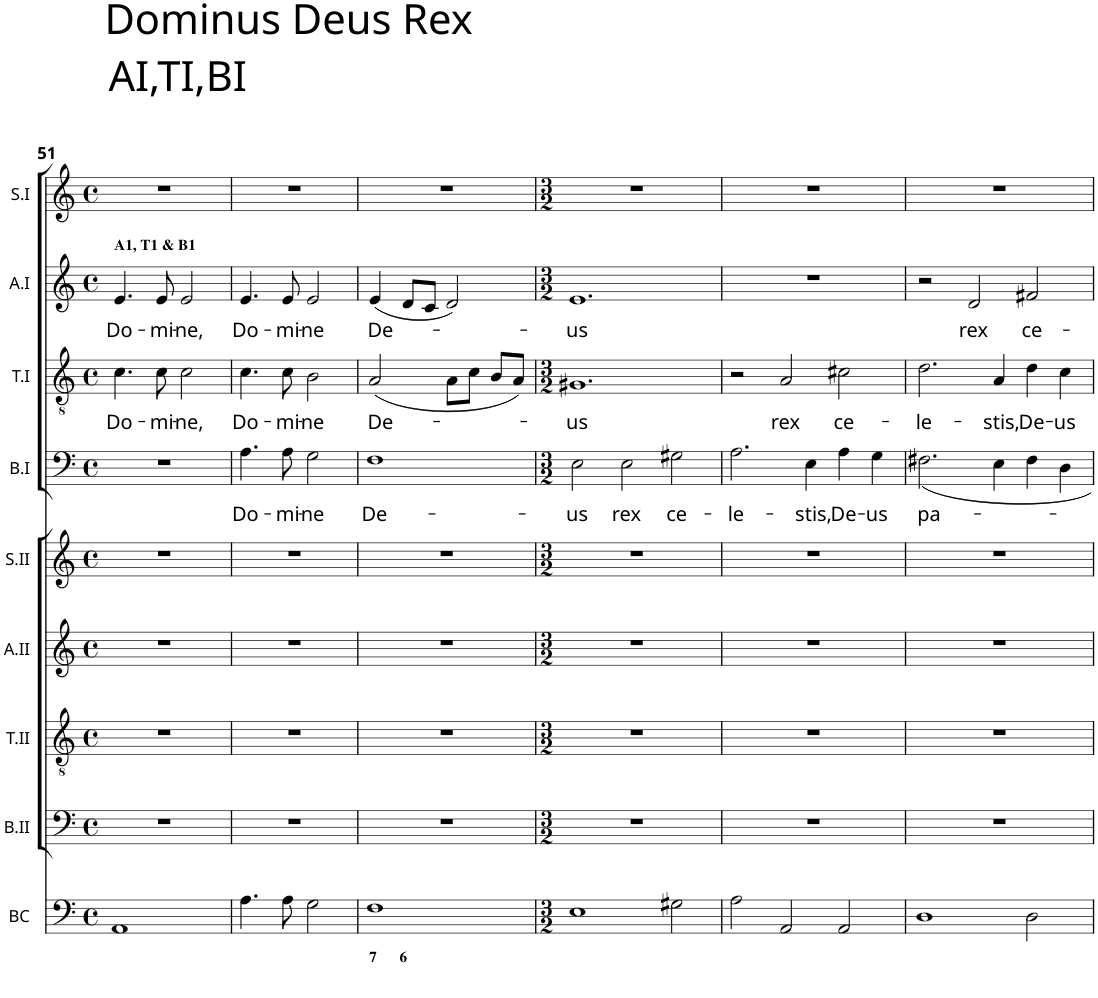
**kern	**kern	**kern	**kern	**kern	**kern	**text	**kern	**text	**kern	**text	**kern
*part9	*part8	*part7	*part6	*part5	*part4	*part4	*part3	*part3	*part2	*part2	*part1
*staff9	*staff8	*staff7	*staff6	*staff5	*staff4	*staff4	*staff3	*staff3	*staff2	*staff2	*staff1
*I"Basse Continue	*I"Basse II	*I"Tenor II	*I"Alti II	*I"Soprane II	*I"Basse I	*	*I"Tenor I	*	*I"Alti I	*	*I"Soprane I
*I'BC	*I'B.II	*I'T.II	*I'A.II	*I'S.II	*I'B.I	*	*I'T.I	*	*I'A.I	*	*I'S.I
!!LO:PB:g=z
*clefF4	*clefF4	*clefGv2	*clefG2	*clefG2	*clefF4	*	*clefGv2	*	*clefG2	*	*clefG2
*	*Trd1c2	*	*Trd8c14	*	*	*	*	*	*	*	*
*k[]	*k[]	*k[]	*k[]	*k[]	*k[]	*	*k[]	*	*k[]	*	*k[]
*M4/4	*M4/4	*M4/4	*M4/4	*M4/4	*M4/4	*	*M4/4	*	*M4/4	*	*M4/4
*met(c)	*met(c)	*met(c)	*met(c)	*met(c)	*met(c)	*	*met(c)	*	*met(c)	*	*met(c)
=51	=51	=51	=51	=51	=51	=51	=51	=51	=51	=51	=51
!	!	!	!	!	!	!	!	!	!	!	!LO:TX:a:t=Dominus Deus Rex
!	!	!	!	!	!	!	!	!	!	!	!LO:TX:a:t=AI,TI,BI
!	!	!	!	!	!	!	!	!	!LO:TX:a:B:t=A1, T1 & B1	!	!
!	!	!	!	!	!	!	!	!LO:LY:b	!	!LO:LY:b	!
1AA	1r	1r	1r	1r	1r	.	4.c\	Do-	4.e/	Do-	1r
!	!	!	!	!	!	!	!	!LO:LY:b	!	!LO:LY:b	!
.	.	.	.	.	.	.	8c\	-mi-	8e/	-mi-	.
!	!	!	!	!	!	!	!	!LO:LY:b	!	!LO:LY:b	!
.	.	.	.	.	.	.	2c\	-ne,	2e/	-ne,	.
=52	=52	=52	=52	=52	=52	=52	=52	=52	=52	=52	=52
!	!	!	!	!	!	!LO:LY:b	!	!LO:LY:b	!	!LO:LY:b	!
4.A\	1r	1r	1r	1r	4.A\	Do-	4.c\	Do-	4.e/	Do-	1r
!	!	!	!	!	!	!LO:LY:b	!	!LO:LY:b	!	!LO:LY:b	!
8A\	.	.	.	.	8A\	-mi-	8c\	-mi-	8e/	-mi-	.
!	!	!	!	!	!	!LO:LY:b	!	!LO:LY:b	!	!LO:LY:b	!
2G\	.	.	.	.	2G\	-ne	2B\	-ne	2e/	-ne	.
=53	=53	=53	=53	=53	=53	=53	=53	=53	=53	=53	=53
!LO:TX:b:B:t=7      6	!	!	!	!	!	!	!	!	!	!	!
!	!	!	!	!	!	!LO:LY:b	!	!LO:LY:b	!	!LO:LY:b	!
1F	1r	1r	1r	1r	1F	De-	(<2A/	De-	(4e/	De-	1r
.	.	.	.	.	.	.	.	.	8d/L	.	.
.	.	.	.	.	.	.	.	.	8c/J	.	.
.	.	.	.	.	.	.	8A\L	.	2d/)	.	.
.	.	.	.	.	.	.	8c\J	.	.	.	.
.	.	.	.	.	.	.	8B/L	.	.	.	.
.	.	.	.	.	.	.	8A/J)	.	.	.	.
=54	=54	=54	=54	=54	=54	=54	=54	=54	=54	=54	=54
*M3/2	*M3/2	*M3/2	*M3/2	*M3/2	*M3/2	*	*M3/2	*	*M3/2	*	*M3/2
!	!	!	!	!	!	!LO:LY:b	!	!LO:LY:b	!	!LO:LY:b	!
1E	1.r	1.r	1.r	1.r	2E\	-us	1.G#X	-us	1.e	-us	1.r
!	!	!	!	!	!	!LO:LY:b	!	!	!	!	!
.	.	.	.	.	2E\	rex	.	.	.	.	.
!	!	!	!	!	!	!LO:LY:b	!	!	!	!	!
2G#X\	.	.	.	.	2G#X\	ce-	.	.	.	.	.
=55	=55	=55	=55	=55	=55	=55	=55	=55	=55	=55	=55
!	!	!	!	!	!	!LO:LY:b	!	!	!	!	!
2A\	1.r	1.r	1.r	1.r	2.A\	-le-	2r	.	1.r	.	1.r
!	!	!	!	!	!	!	!	!LO:LY:b	!	!	!
2AA/	.	.	.	.	.	.	2A/	rex	.	.	.
!	!	!	!	!	!	!LO:LY:b	!	!	!	!	!
.	.	.	.	.	4E\	-stis,	.	.	.	.	.
!	!	!	!	!	!	!LO:LY:b	!	!LO:LY:b	!	!	!
2AA/	.	.	.	.	4A\	De-	2c#X\	ce-	.	.	.
!	!	!	!	!	!	!LO:LY:b	!	!	!	!	!
.	.	.	.	.	4G\	-us	.	.	.	.	.
=56	=56	=56	=56	=56	=56	=56	=56	=56	=56	=56	=56
!	!	!	!	!	!	!LO:LY:b	!	!LO:LY:b	!	!	!
1D	1.r	1.r	1.r	1.r	2.F#X\	pa-	2.d\	-le-	2r	.	1.r
!	!	!	!	!	!	!	!	!	!	!LO:LY:b	!
.	.	.	.	.	.	.	.	.	2d/	rex	.
!	!	!	!	!	!	!	!	!LO:LY:b	!	!	!
.	.	.	.	.	4E\	.	4A/	-stis,	.	.	.
!	!	!	!	!	!	!	!	!LO:LY:b	!	!LO:LY:b	!
2D\	.	.	.	.	4F#\	.	4d\	De-	2f#X/	ce-	.
!	!	!	!	!	!	!	!	!LO:LY:b	!	!	!
.	.	.	.	.	4D\	.	4c\	-us	.	.	.
=	=	=	=	=	=	=	=	=	=	=	=
*-	*-	*-	*-	*-	*-	*-	*-	*-	*-	*-	*-
